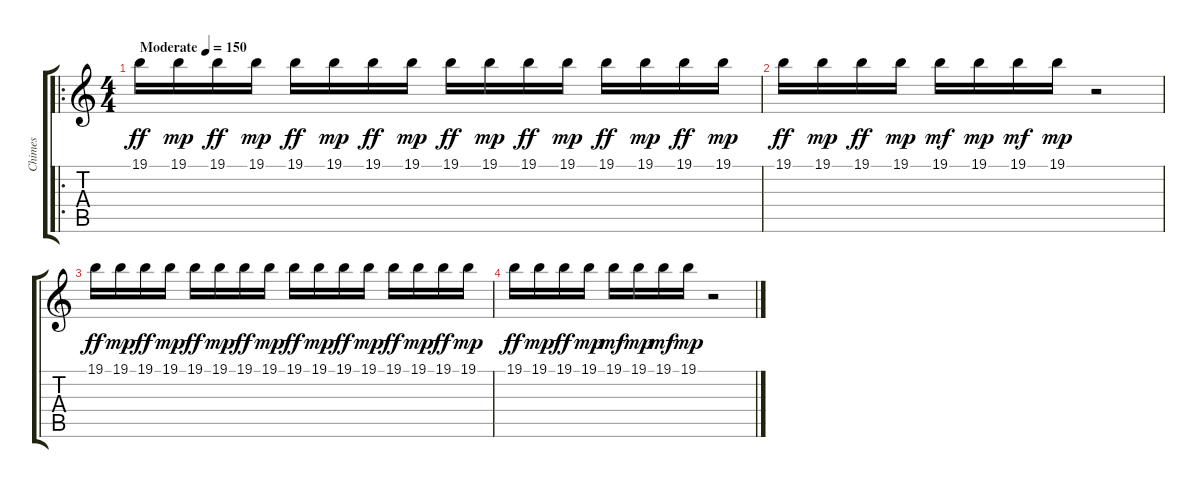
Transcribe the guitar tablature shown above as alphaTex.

\track ("Chimes" "Chimes") {instrument fx3crystal}
\staff {score tabs}
\tuning (E4 B3 G3 D3 A2 E2) {hide}
\ro
\ts (4 4)
\tempo (150 "Moderate")
\clef g2
\ks c
19.1.16{dy ff instrument fx3crystal} 19.1.16{dy mp} 19.1.16{dy ff} 19.1.16{dy mp} 19.1.16{dy ff} 19.1.16{dy mp} 19.1.16{dy ff} 19.1.16{dy mp} 19.1.16{dy ff} 19.1.16{dy mp} 19.1.16{dy ff} 19.1.16{dy mp} 19.1.16{dy ff} 19.1.16{dy mp} 19.1.16{dy ff} 19.1.16{dy mp} |
19.1.16{dy ff} 19.1.16{dy mp} 19.1.16{dy ff} 19.1.16{dy mp} 19.1.16{dy mf} 19.1.16{dy mp} 19.1.16{dy mf} 19.1.16{dy mp} r.2 |
19.1.16{dy ff} 19.1.16{dy mp} 19.1.16{dy ff} 19.1.16{dy mp} 19.1.16{dy ff} 19.1.16{dy mp} 19.1.16{dy ff} 19.1.16{dy mp} 19.1.16{dy ff} 19.1.16{dy mp} 19.1.16{dy ff} 19.1.16{dy mp} 19.1.16{dy ff} 19.1.16{dy mp} 19.1.16{dy ff} 19.1.16{dy mp} |
19.1.16{dy ff} 19.1.16{dy mp} 19.1.16{dy ff} 19.1.16{dy mp} 19.1.16{dy mf} 19.1.16{dy mp} 19.1.16{dy mf} 19.1.16{dy mp} r.2
